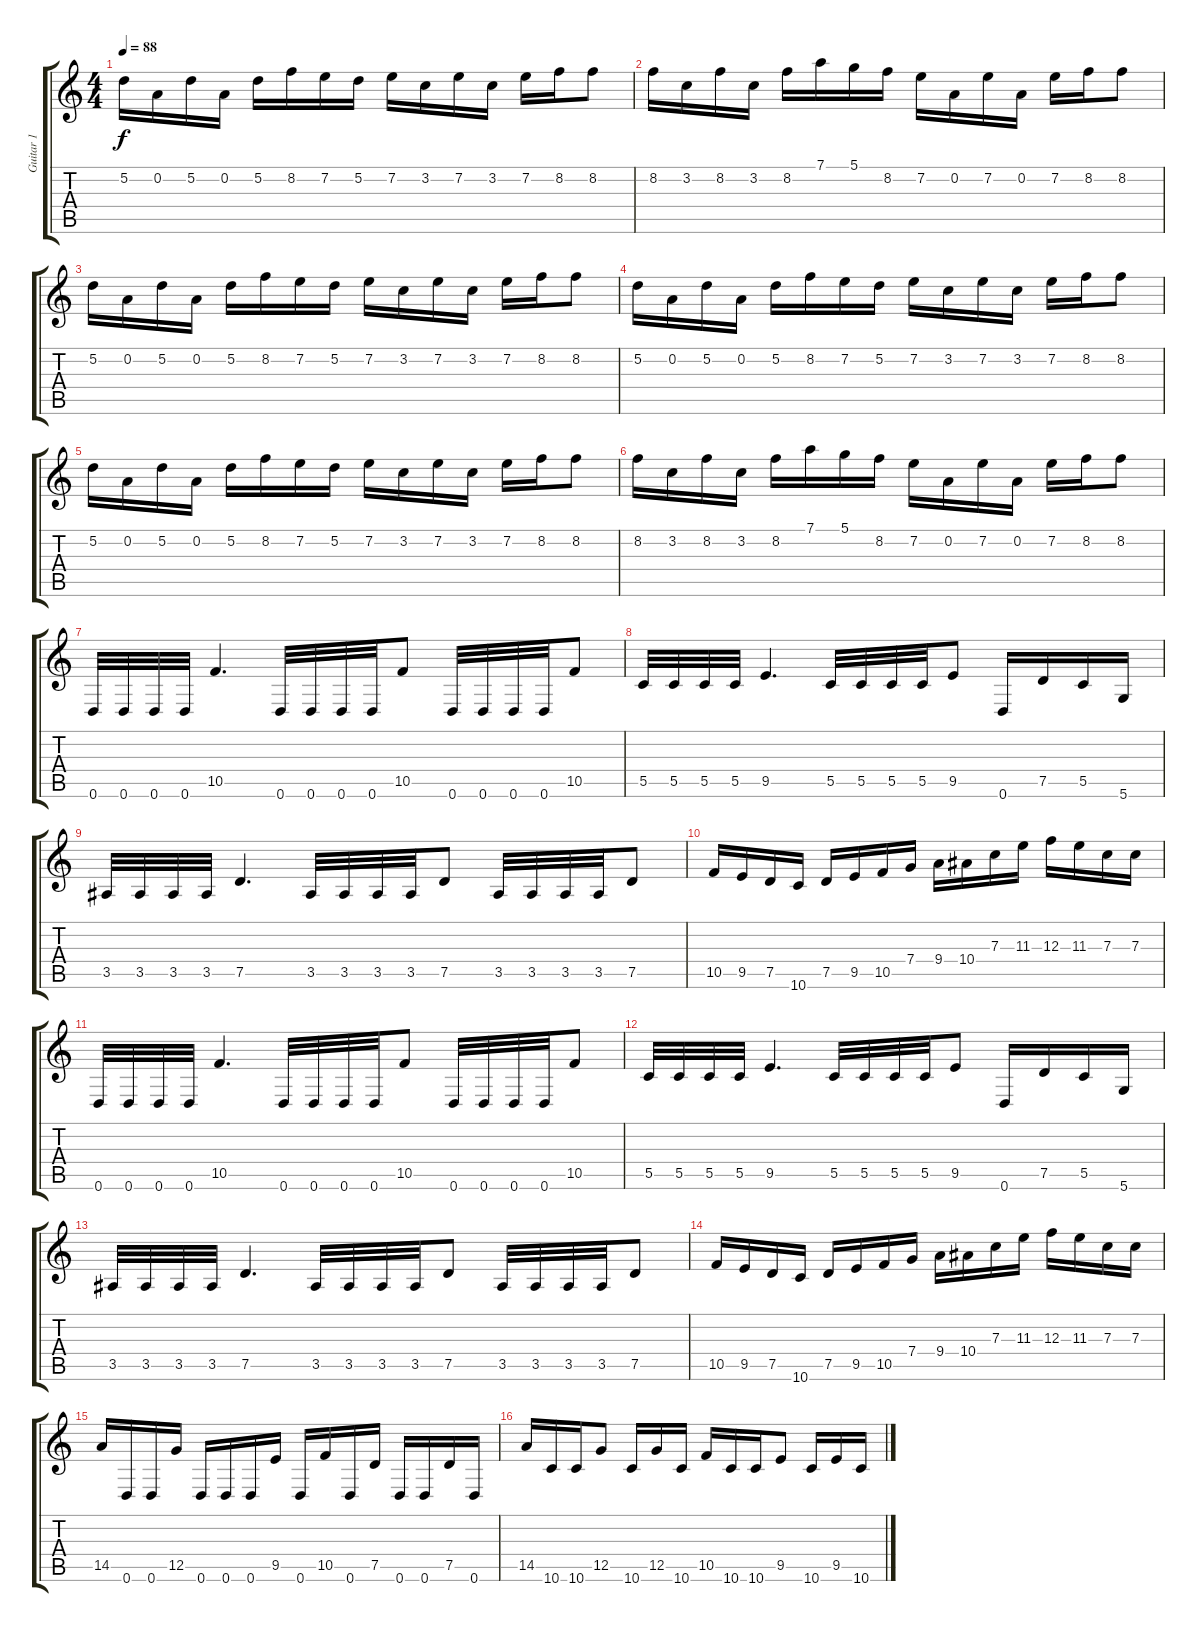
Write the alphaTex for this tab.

\track ("Guitar 1" "Guitar 1") {instrument distortionguitar}
\staff {score tabs}
\tuning (D4 A3 F3 C3 G2 D2) {hide}
\ts (4 4)
\tempo 88
\clef g2
\ks c
5.2.16{dy f} 0.2.16 5.2.16 0.2.16 5.2.16 8.2.16 7.2.16 5.2.16 7.2.16 3.2.16 7.2.16 3.2.16 7.2.16 8.2.16 8.2.8 |
8.2.16 3.2.16 8.2.16 3.2.16 8.2.16 7.1.16 5.1.16 8.2.16 7.2.16 0.2.16 7.2.16 0.2.16 7.2.16 8.2.16 8.2.8 |
5.2.16 0.2.16 5.2.16 0.2.16 5.2.16 8.2.16 7.2.16 5.2.16 7.2.16 3.2.16 7.2.16 3.2.16 7.2.16 8.2.16 8.2.8 |
5.2.16 0.2.16 5.2.16 0.2.16 5.2.16 8.2.16 7.2.16 5.2.16 7.2.16 3.2.16 7.2.16 3.2.16 7.2.16 8.2.16 8.2.8 |
5.2.16 0.2.16 5.2.16 0.2.16 5.2.16 8.2.16 7.2.16 5.2.16 7.2.16 3.2.16 7.2.16 3.2.16 7.2.16 8.2.16 8.2.8 |
8.2.16 3.2.16 8.2.16 3.2.16 8.2.16 7.1.16 5.1.16 8.2.16 7.2.16 0.2.16 7.2.16 0.2.16 7.2.16 8.2.16 8.2.8 |
0.6.32 0.6.32 0.6.32 0.6.32 10.5.4{d} 0.6.32 0.6.32 0.6.32 0.6.32 10.5.8 0.6.32 0.6.32 0.6.32 0.6.32 10.5.8 |
5.5.32 5.5.32 5.5.32 5.5.32 9.5.4{d} 5.5.32 5.5.32 5.5.32 5.5.32 9.5.8 0.6.16 7.5.16 5.5.16 5.6.16 |
3.5.32 3.5.32 3.5.32 3.5.32 7.5.4{d} 3.5.32 3.5.32 3.5.32 3.5.32 7.5.8 3.5.32 3.5.32 3.5.32 3.5.32 7.5.8 |
10.5.16 9.5.16 7.5.16 10.6.16 7.5.16 9.5.16 10.5.16 7.4.16 9.4.16 10.4.16 7.3.16 11.3.16 12.3.16 11.3.16 7.3.16 7.3.16 |
0.6.32 0.6.32 0.6.32 0.6.32 10.5.4{d} 0.6.32 0.6.32 0.6.32 0.6.32 10.5.8 0.6.32 0.6.32 0.6.32 0.6.32 10.5.8 |
5.5.32 5.5.32 5.5.32 5.5.32 9.5.4{d} 5.5.32 5.5.32 5.5.32 5.5.32 9.5.8 0.6.16 7.5.16 5.5.16 5.6.16 |
3.5.32 3.5.32 3.5.32 3.5.32 7.5.4{d} 3.5.32 3.5.32 3.5.32 3.5.32 7.5.8 3.5.32 3.5.32 3.5.32 3.5.32 7.5.8 |
10.5.16 9.5.16 7.5.16 10.6.16 7.5.16 9.5.16 10.5.16 7.4.16 9.4.16 10.4.16 7.3.16 11.3.16 12.3.16 11.3.16 7.3.16 7.3.16 |
14.5.16 0.6.16 0.6.16 12.5.16 0.6.16 0.6.16 0.6.16 9.5.16 0.6.16 10.5.16 0.6.16 7.5.16 0.6.16 0.6.16 7.5.16 0.6.16 |
14.5.16 10.6.16 10.6.16 12.5.8 10.6.16 12.5.16 10.6.16 10.5.16 10.6.16 10.6.16 9.5.8 10.6.16 9.5.16 10.6.16
